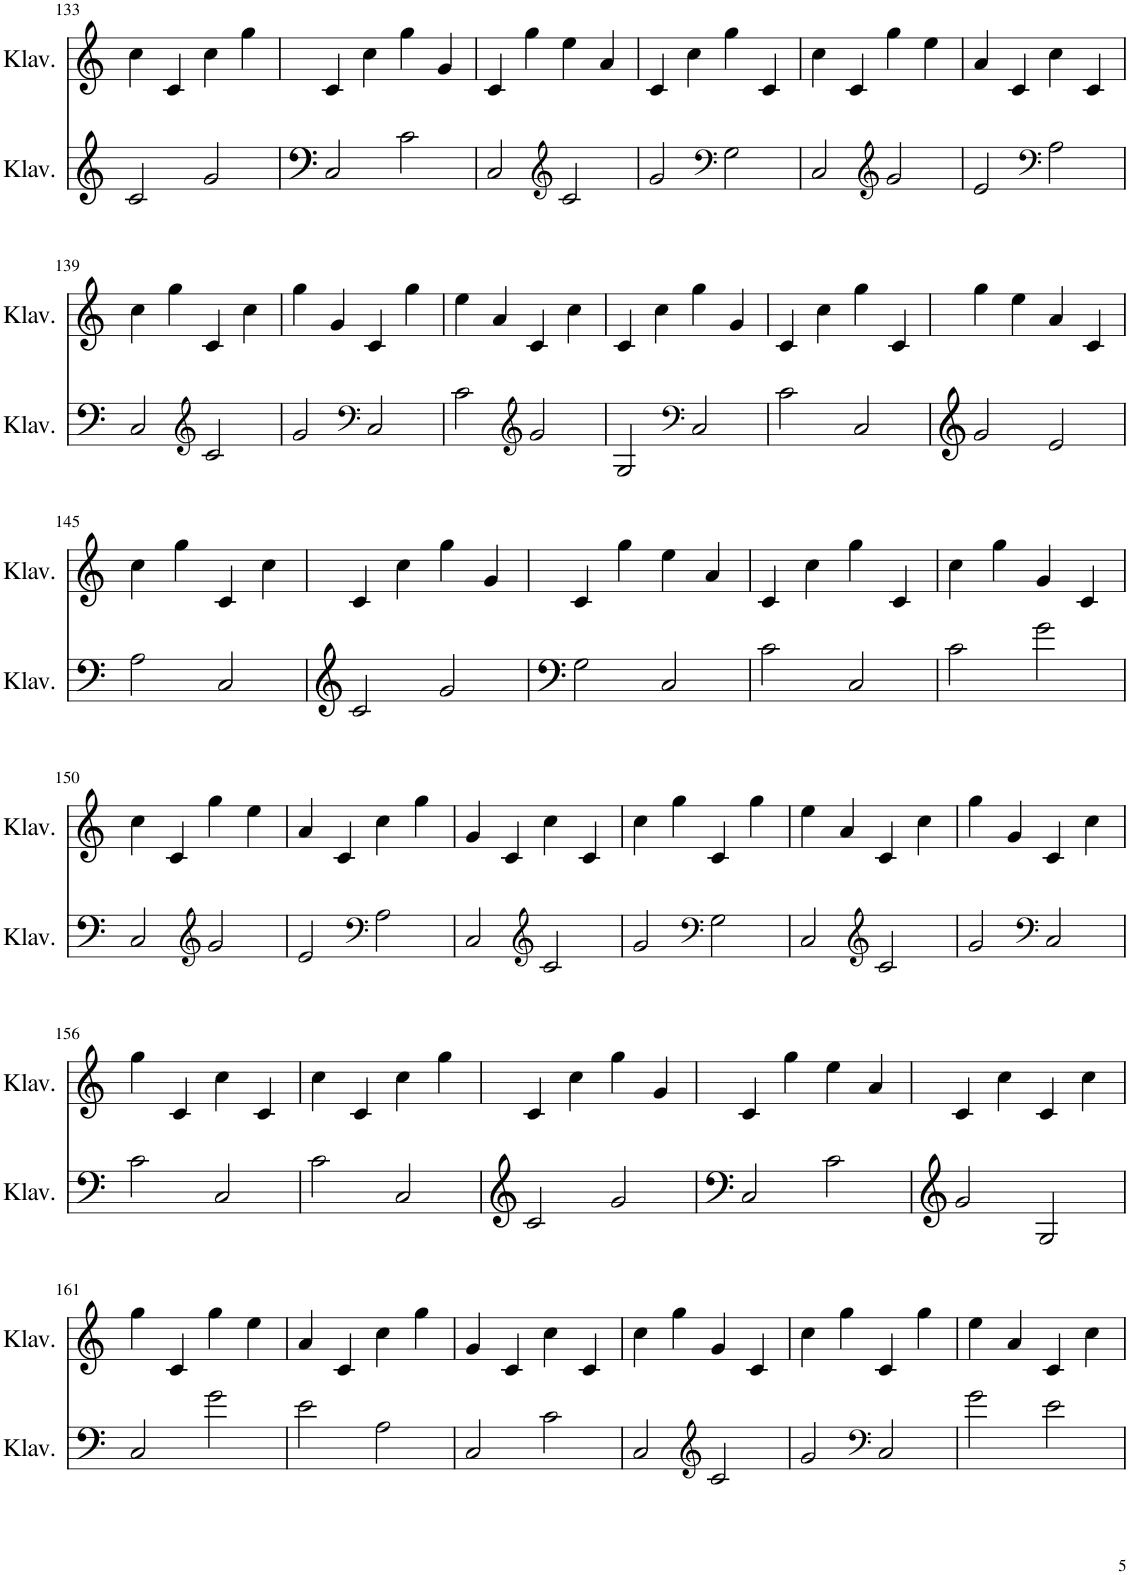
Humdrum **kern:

**kern	**kern
*part2	*part1
*staff2	*staff1
*I"Klavier	*I"Klavier
*I'Klav.	*I'Klav.
!!LO:PB:g=z
*clefF4	*clefG2
*k[]	*k[]
*M4/4	*M4/4
=133	=133
2c/	4cc\
.	4c/
2g/	4cc\
.	4gg\
=134	=134
2C/	4c/
.	4cc\
2c\	4gg\
.	4g/
=135	=135
2C/	4c/
.	4gg\
*clefG2	*
2c/	4ee\
.	4a/
=136	=136
2g/	4c/
.	4cc\
*clefF4	*
2G\	4gg\
.	4c/
=137	=137
2C/	4cc\
.	4c/
*clefG2	*
2g/	4gg\
.	4ee\
=138	=138
2e/	4a/
.	4c/
*clefF4	*
2A\	4cc\
.	4c/
!!LO:LB:g=z
=139	=139
2C/	4cc\
.	4gg\
*clefG2	*
2c/	4c/
.	4cc\
=140	=140
2g/	4gg\
.	4g/
*clefF4	*
2C/	4c/
.	4gg\
=141	=141
2c\	4ee\
.	4a/
*clefG2	*
2g/	4c/
.	4cc\
=142	=142
2G/	4c/
.	4cc\
*clefF4	*
2C/	4gg\
.	4g/
=143	=143
2c\	4c/
.	4cc\
2C/	4gg\
.	4c/
=144	=144
2g/	4gg\
.	4ee\
2e/	4a/
.	4c/
!!LO:LB:g=z
=145	=145
2A\	4cc\
.	4gg\
2C/	4c/
.	4cc\
=146	=146
2c/	4c/
.	4cc\
2g/	4gg\
.	4g/
=147	=147
2G\	4c/
.	4gg\
2C/	4ee\
.	4a/
=148	=148
2c\	4c/
.	4cc\
2C/	4gg\
.	4c/
=149	=149
2c\	4cc\
.	4gg\
2g\	4g/
.	4c/
!!LO:LB:g=z
=150	=150
2C/	4cc\
.	4c/
*clefG2	*
2g/	4gg\
.	4ee\
=151	=151
2e/	4a/
.	4c/
*clefF4	*
2A\	4cc\
.	4gg\
=152	=152
2C/	4g/
.	4c/
*clefG2	*
2c/	4cc\
.	4c/
=153	=153
2g/	4cc\
.	4gg\
*clefF4	*
2G\	4c/
.	4gg\
=154	=154
2C/	4ee\
.	4a/
*clefG2	*
2c/	4c/
.	4cc\
=155	=155
2g/	4gg\
.	4g/
*clefF4	*
2C/	4c/
.	4cc\
!!LO:LB:g=z
=156	=156
2c\	4gg\
.	4c/
2C/	4cc\
.	4c/
=157	=157
2c\	4cc\
.	4c/
2C/	4cc\
.	4gg\
=158	=158
2c/	4c/
.	4cc\
2g/	4gg\
.	4g/
=159	=159
2C/	4c/
.	4gg\
2c\	4ee\
.	4a/
=160	=160
2g/	4c/
.	4cc\
2G/	4c/
.	4cc\
!!LO:LB:g=z
=161	=161
2C/	4gg\
.	4c/
2g\	4gg\
.	4ee\
=162	=162
2e\	4a/
.	4c/
2A\	4cc\
.	4gg\
=163	=163
2C/	4g/
.	4c/
2c\	4cc\
.	4c/
=164	=164
2C/	4cc\
.	4gg\
*clefG2	*
2c/	4g/
.	4c/
=165	=165
2g/	4cc\
.	4gg\
*clefF4	*
2C/	4c/
.	4gg\
=166	=166
2g\	4ee\
.	4a/
2e\	4c/
.	4cc\
=	=
*-	*-
